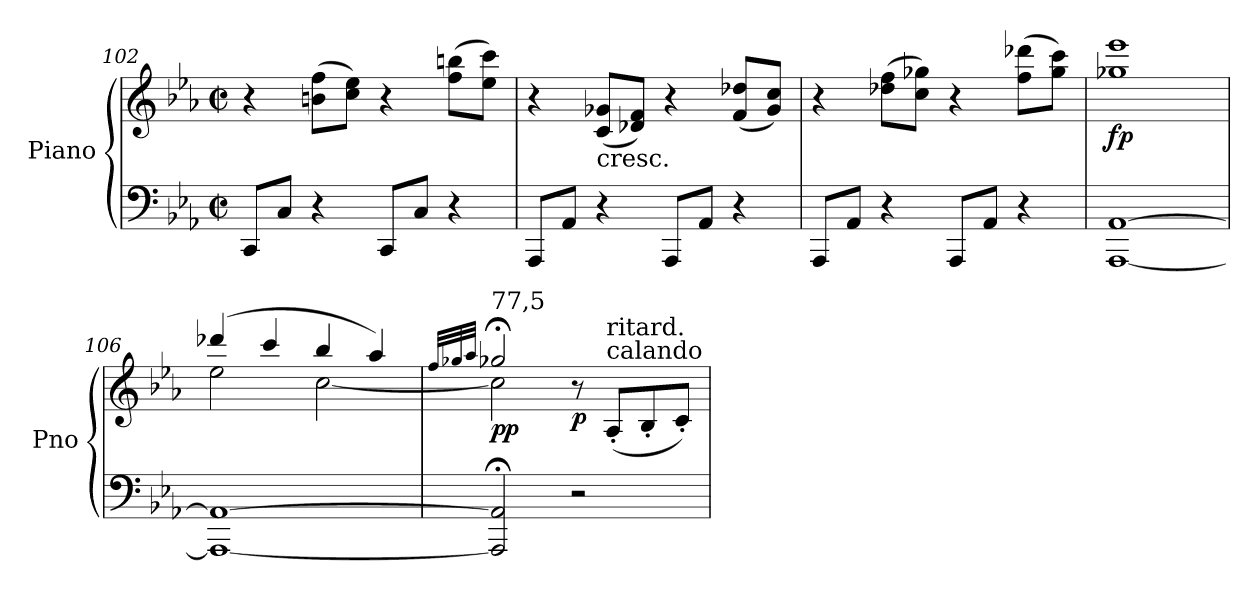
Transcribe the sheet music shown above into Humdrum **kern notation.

**kern	**kern	**dynam
*part1	*part1	*part1
*staff2	*staff1	*staff1/2
*I"Piano	*	*
*I'Pno	*	*
!!LO:LB:g=z
*clefF4	*clefG2	*
*k[b-e-a-]	*k[b-e-a-]	*
*E-:	*E-:	*
*M2/2	*M2/2	*
*met(c|)	*met(c|)	*
=102	=102	=102
8CC/L	4r	.
8C/J	.	.
4r	(8bn\ 8ff\L	.
.	8cc\ 8ee-\J)	.
8CC/L	4r	.
8C/J	.	.
4r	(8ff\ 8bbn\L	.
.	8ee-\ 8ccc\J)	.
=103	=103	=103
8AAA-/L	4r	.
8AA-/J	.	.
!	!LO:TX:b:t=cresc.	!
4r	(8c/ 8g-X/L	.
.	8d-X/ 8f/J)	.
8AAA-/L	4r	.
8AA-/J	.	.
4r	(8f/ 8dd-X/L	.
.	8g-/ 8cc/J)	.
=104	=104	=104
8AAA-/L	4r	.
8AA-/J	.	.
4r	(8dd-X\ 8ff\L	.
.	8cc\ 8gg-X\J)	.
8AAA-/L	4r	.
8AA-/J	.	.
4r	(8ff\ 8ddd-X\L	.
.	8gg-\ 8ccc\J)	.
=105	=105	=105
!	!	!LO:DY:b
[1AAA- [1AA-	1gg-X 1eee-	fp
=106	=106	=106
*	*^	*
1AAA-_ 1AA-_	(4ddd-X/	2ee-\	.
.	4ccc/	.	.
.	4bb-/	[2cc\	.
.	4aa-/)	.	.
=107	=107	=107	=107
.	32qff/LLL	.	.
.	32qgg-X/	.	.
.	32qaa-/JJJ	.	.
!	!LO:TX:a:t=77,5	!	!
!	!	!	!LO:DY:b
2AAA-/];< 2AA-/];<	2gg-X;</	2cc\]	pp
!	!	!	!LO:DY:b
2r	8r	2ryy	p
!	!LO:TX:a:t=ritard.\ncalando	!	!
.	(8A-'/L	.	.
.	8B-'/	.	.
.	8c'/J)	.	.
*	*v	*v	*
=	=	=
*-	*-	*-
